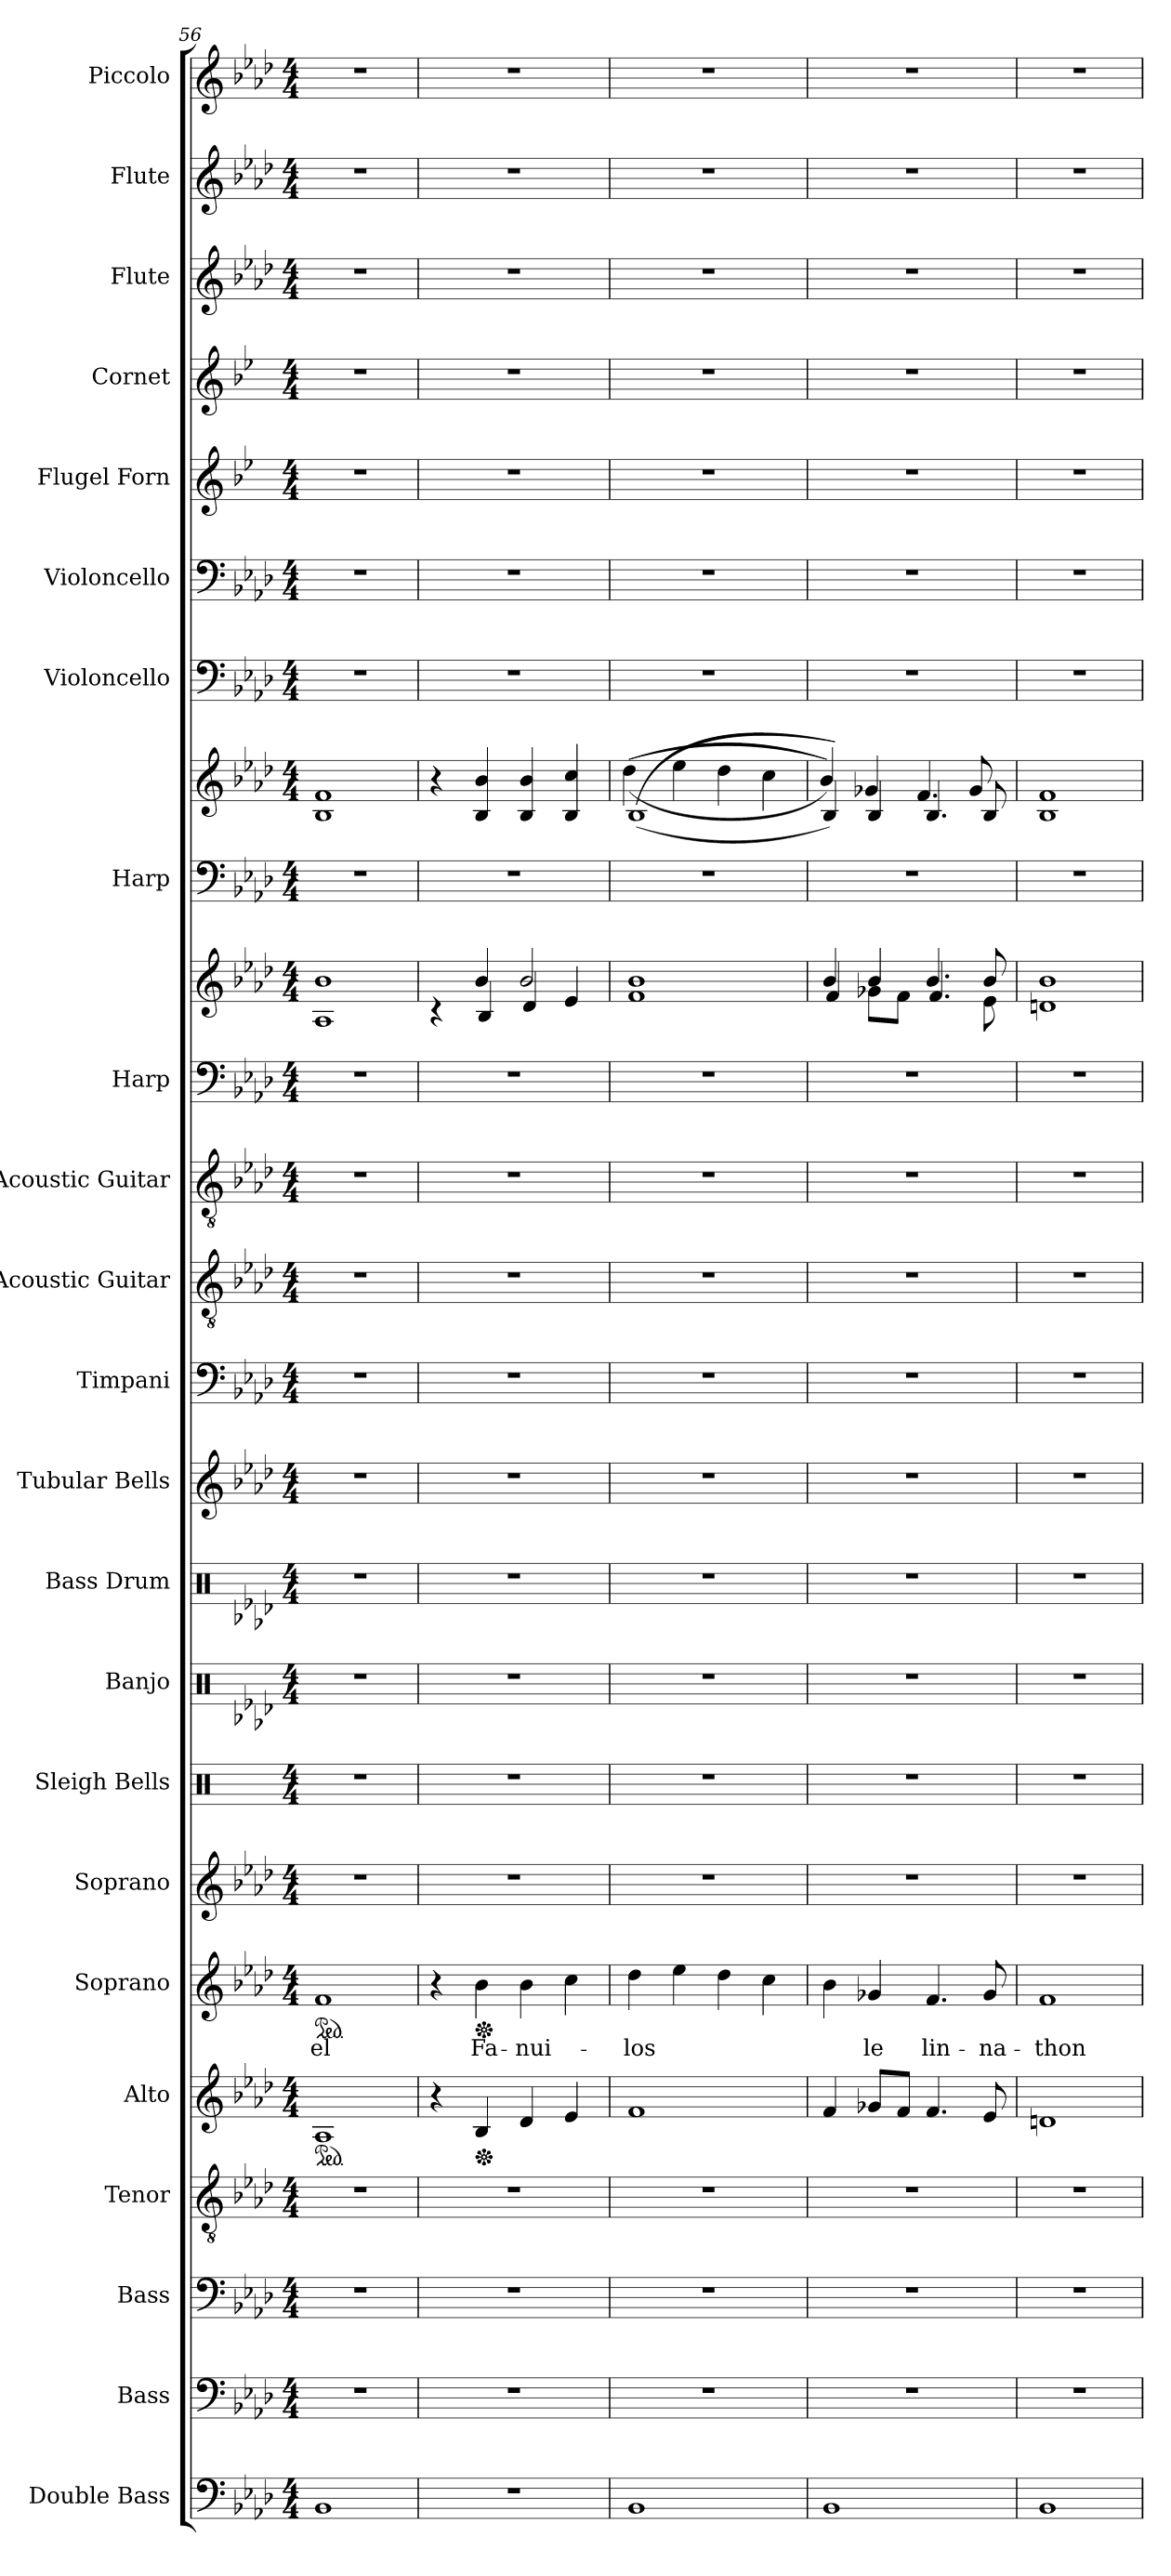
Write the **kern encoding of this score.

**kern	**kern	**kern	**kern	**kern	**kern	**text	**kern	**kern	**kern	**kern	**kern	**kern	**kern	**kern	**kern	**kern	**kern	**kern	**kern	**kern	**kern	**kern	**kern	**kern	**kern
*part23	*part22	*part21	*part20	*part19	*part18	*part18	*part17	*part16	*part15	*part14	*part13	*part12	*part11	*part10	*part9	*part9	*part8	*part8	*part7	*part6	*part5	*part4	*part3	*part2	*part1
*staff25	*staff24	*staff23	*staff22	*staff21	*staff20	*staff20	*staff19	*staff18	*staff17	*staff16	*staff15	*staff14	*staff13	*staff12	*staff11	*staff10	*staff9	*staff8	*staff7	*staff6	*staff5	*staff4	*staff3	*staff2	*staff1
*I"Double Bass	*I"Bass	*I"Bass	*I"Tenor	*I"Alto	*I"Soprano	*	*I"Soprano	*I"Sleigh Bells	*I"Banjo	*I"Bass Drum	*I"Tubular Bells	*I"Timpani	*I"Acoustic Guitar	*I"Acoustic Guitar	*I"Harp	*	*I"Harp	*	*I"Violoncello	*I"Violoncello	*I"Flugel Forn	*I"Cornet	*I"Flute	*I"Flute	*I"Piccolo
*I'Db.	*I'B.	*I'B.	*I'T.	*I'A.	*I'S.	*	*I'S.	*I'Sle. Be.	*I'Bj.	*I'B. Dr.	*I'Tu. Be.	*I'Timp.	*I'Guit.	*I'Guit.	*I'Hrp.	*	*I'Hrp.	*	*I'Vc.	*I'Vc.	*I'Flug	*I'Cornet	*I'Fl.	*I'Fl.	*I'Picc.
*clefF4	*clefF4	*clefF4	*clefGv2	*clefG2	*clefG2	*	*clefG2	*clefX	*clefX	*clefX	*clefG2	*clefF4	*clefGv2	*clefGv2	*clefF4	*clefG2	*clefF4	*clefG2	*clefF4	*clefF4	*clefG2	*clefG2	*clefG2	*clefG2	*clefG2
*ITrd7c12	*	*	*	*	*	*	*	*	*	*	*	*	*	*	*	*	*	*	*	*	*ITrd1c2	*ITrd1c2	*	*	*ITrd-7c-12
*k[b-e-a-d-]	*k[b-e-a-d-]	*k[b-e-a-d-]	*k[b-e-a-d-]	*k[b-e-a-d-]	*k[b-e-a-d-]	*	*k[b-e-a-d-]	*k[]	*k[b-e-a-d-]	*k[b-e-a-d-]	*k[b-e-a-d-]	*k[b-e-a-d-]	*k[b-e-a-d-]	*k[b-e-a-d-]	*k[b-e-a-d-]	*k[b-e-a-d-]	*k[b-e-a-d-]	*k[b-e-a-d-]	*k[b-e-a-d-]	*k[b-e-a-d-]	*k[b-e-a-d-]	*k[b-e-a-d-]	*k[b-e-a-d-]	*k[b-e-a-d-]	*k[b-e-a-d-]
*M4/4	*M4/4	*M4/4	*M4/4	*M4/4	*M4/4	*	*M4/4	*M4/4	*M4/4	*M4/4	*M4/4	*M4/4	*M4/4	*M4/4	*M4/4	*M4/4	*M4/4	*M4/4	*M4/4	*M4/4	*M4/4	*M4/4	*M4/4	*M4/4	*M4/4
*	*	*	*	*ped	*	*	*	*	*	*	*	*	*	*	*	*	*	*	*	*	*	*	*	*	*
*	*	*	*	*	*ped	*	*	*	*	*	*	*	*	*	*	*	*	*	*	*	*	*	*	*	*
=56	=56	=56	=56	=56	=56	=56	=56	=56	=56	=56	=56	=56	=56	=56	=56	=56	=56	=56	=56	=56	=56	=56	=56	=56	=56
!	!	!	!	!	!	!LO:LY:b	!	!	!	!	!	!	!	!	!	!	!	!	!	!	!	!	!	!	!
*	*	*	*	*	*	*	*	*	*	*	*	*	*	*	*	*^	*	*	*	*	*	*	*	*	*
1BBB-	1r	1r	1r	1A-	1f	-el	1r	1r	1r	1r	1r	1r	1r	1r	1r	1b-	1A-	1r	1B- 1f	1r	1r	1r	1r	1r	1r	1r
=57	=57	=57	=57	=57	=57	=57	=57	=57	=57	=57	=57	=57	=57	=57	=57	=57	=57	=57	=57	=57	=57	=57	=57	=57	=57	=57
1r	1r	1r	1r	4r	4r	.	1r	1r	1r	1r	1r	1r	1r	1r	1r	4rc	4ryy	1r	4r	1r	1r	1r	1r	1r	1r	1r
*	*	*	*	*Xped	*	*	*	*	*	*	*	*	*	*	*	*	*	*	*	*	*	*	*	*	*	*
*	*	*	*	*	*Xped	*	*	*	*	*	*	*	*	*	*	*	*	*	*	*	*	*	*	*	*	*
!	!	!	!	!	!	!LO:LY:b	!	!	!	!	!	!	!	!	!	!	!	!	!	!	!	!	!	!	!	!
.	.	.	.	4B-/	4b-\	Fa-	.	.	.	.	.	.	.	.	.	4b-/	4B-/	.	4B-/ 4b-/	.	.	.	.	.	.	.
!	!	!	!	!	!	!LO:LY:b	!	!	!	!	!	!	!	!	!	!	!	!	!	!	!	!	!	!	!	!
.	.	.	.	4d-/	4b-\	-nui-	.	.	.	.	.	.	.	.	.	2b-/	4d-/	.	4B-/ 4b-/	.	.	.	.	.	.	.
.	.	.	.	4e-/	4cc\	.	.	.	.	.	.	.	.	.	.	.	4e-/	.	4B-/ 4cc/	.	.	.	.	.	.	.
=58	=58	=58	=58	=58	=58	=58	=58	=58	=58	=58	=58	=58	=58	=58	=58	=58	=58	=58	=58	=58	=58	=58	=58	=58	=58	=58
!	!	!	!	!	!	!LO:LY:b	!	!	!	!	!	!	!	!	!	!	!	!	!	!	!	!	!	!	!	!
*	*	*	*	*	*	*	*	*	*	*	*	*	*	*	*	*	*	*	*^	*	*	*	*	*	*	*
1BBB-	1r	1r	1r	1f	4dd-\	-los	1r	1r	1r	1r	1r	1r	1r	1r	1r	1b-	1f	1r	(((1B-	(((4dd-\	1r	1r	1r	1r	1r	1r	1r
.	.	.	.	.	4ee-\	.	.	.	.	.	.	.	.	.	.	.	.	.	.	4ee-\	.	.	.	.	.	.	.
.	.	.	.	.	4dd-\	.	.	.	.	.	.	.	.	.	.	.	.	.	.	4dd-\	.	.	.	.	.	.	.
.	.	.	.	.	4cc\	.	.	.	.	.	.	.	.	.	.	.	.	.	.	4cc\	.	.	.	.	.	.	.
=59	=59	=59	=59	=59	=59	=59	=59	=59	=59	=59	=59	=59	=59	=59	=59	=59	=59	=59	=59	=59	=59	=59	=59	=59	=59	=59	=59
1BBB-	1r	1r	1r	4f/	4b-\	.	1r	1r	1r	1r	1r	1r	1r	1r	1r	4b-/	4f/	1r	4B-/)))	4b-/)))	1r	1r	1r	1r	1r	1r	1r
!	!	!	!	!	!	!LO:LY:b	!	!	!	!	!	!	!	!	!	!	!	!	!	!	!	!	!	!	!	!	!
.	.	.	.	8g-X/L	4g-X/	le	.	.	.	.	.	.	.	.	.	4b-/	8g-X\L	.	4B-/	4g-X/	.	.	.	.	.	.	.
.	.	.	.	8f/J	.	.	.	.	.	.	.	.	.	.	.	.	8f\J	.	.	.	.	.	.	.	.	.	.
!	!	!	!	!	!	!LO:LY:b	!	!	!	!	!	!	!	!	!	!	!	!	!	!	!	!	!	!	!	!	!
.	.	.	.	4.f/	4.f/	lin-	.	.	.	.	.	.	.	.	.	4.b-/	4.f/	.	4.B-/	4.f/	.	.	.	.	.	.	.
!	!	!	!	!	!	!LO:LY:b	!	!	!	!	!	!	!	!	!	!	!	!	!	!	!	!	!	!	!	!	!
.	.	.	.	8e-/	8g-/	-na-	.	.	.	.	.	.	.	.	.	8b-/	8e-\	.	8B-/	8g-/	.	.	.	.	.	.	.
=60	=60	=60	=60	=60	=60	=60	=60	=60	=60	=60	=60	=60	=60	=60	=60	=60	=60	=60	=60	=60	=60	=60	=60	=60	=60	=60	=60
!	!	!	!	!	!	!LO:LY:b	!	!	!	!	!	!	!	!	!	!	!	!	!	!	!	!	!	!	!	!	!
1BBB-	1r	1r	1r	1dn	1f	-thon	1r	1r	1r	1r	1r	1r	1r	1r	1r	1b-	1dn	1r	1B-	1f	1r	1r	1r	1r	1r	1r	1r
*	*	*	*	*	*	*	*	*	*	*	*	*	*	*	*	*v	*v	*	*v	*v	*	*	*	*	*	*	*
=	=	=	=	=	=	=	=	=	=	=	=	=	=	=	=	=	=	=	=	=	=	=	=	=	=
*-	*-	*-	*-	*-	*-	*-	*-	*-	*-	*-	*-	*-	*-	*-	*-	*-	*-	*-	*-	*-	*-	*-	*-	*-	*-
